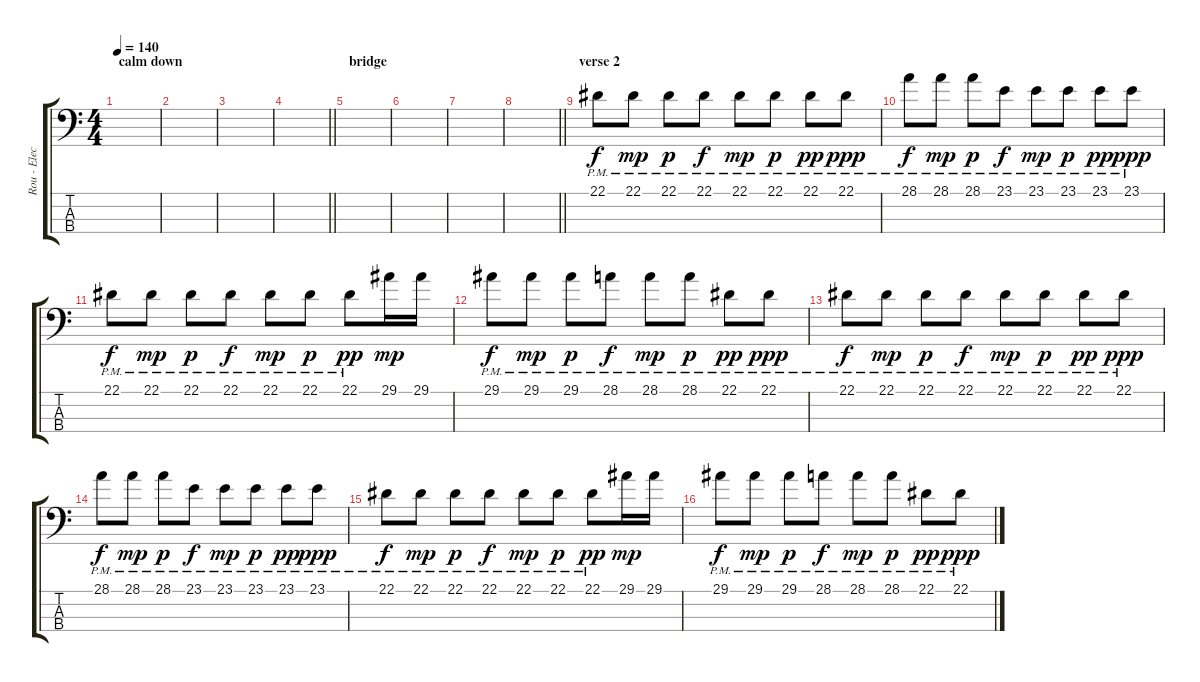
\track ("Rou - Electronics 1" "Rou - Elec") {instrument lead1square}
\staff {score tabs}
\tuning (F2 C2 G1 C1) {hide}
\ts (4 4)
\section ("" "calm down")
\tempo 140
\clef f4
\ks c
|
|
|
\barLineRight lightlight
|
\section ("" "bridge")
|
|
|
\barLineRight lightlight
|
\section ("" "verse 2")
22.1{pm}.8{volume 10} 22.1{pm}.8{dy mp} 22.1{pm}.8{dy p} 22.1{pm}.8{dy f} 22.1{pm}.8{dy mp} 22.1{pm}.8{dy p} 22.1{pm}.8{dy pp} 22.1{pm}.8{dy ppp} |
28.1{pm}.8{dy f} 28.1{pm}.8{dy mp} 28.1{pm}.8{dy p} 23.1{pm}.8{dy f} 23.1{pm}.8{dy mp} 23.1{pm}.8{dy p} 23.1{pm}.8{dy pp} 23.1{pm}.8{dy ppp} |
22.1{pm}.8{dy f} 22.1{pm}.8{dy mp} 22.1{pm}.8{dy p} 22.1{pm}.8{dy f} 22.1{pm}.8{dy mp} 22.1{pm}.8{dy p} 22.1{pm}.8{dy pp} 29.1.16{dy mp} 29.1.16 |
29.1{pm}.8{dy f} 29.1{pm}.8{dy mp} 29.1{pm}.8{dy p} 28.1{pm}.8{dy f} 28.1{pm}.8{dy mp} 28.1{pm}.8{dy p} 22.1{pm}.8{dy pp} 22.1{pm}.8{dy ppp} |
22.1{pm}.8{dy f} 22.1{pm}.8{dy mp} 22.1{pm}.8{dy p} 22.1{pm}.8{dy f} 22.1{pm}.8{dy mp} 22.1{pm}.8{dy p} 22.1{pm}.8{dy pp} 22.1{pm}.8{dy ppp} |
28.1{pm}.8{dy f} 28.1{pm}.8{dy mp} 28.1{pm}.8{dy p} 23.1{pm}.8{dy f} 23.1{pm}.8{dy mp} 23.1{pm}.8{dy p} 23.1{pm}.8{dy pp} 23.1{pm}.8{dy ppp} |
22.1{pm}.8{dy f} 22.1{pm}.8{dy mp} 22.1{pm}.8{dy p} 22.1{pm}.8{dy f} 22.1{pm}.8{dy mp} 22.1{pm}.8{dy p} 22.1{pm}.8{dy pp} 29.1.16{dy mp} 29.1.16 |
29.1{pm}.8{dy f} 29.1{pm}.8{dy mp} 29.1{pm}.8{dy p} 28.1{pm}.8{dy f} 28.1{pm}.8{dy mp} 28.1{pm}.8{dy p} 22.1{pm}.8{dy pp} 22.1{pm}.8{dy ppp}
